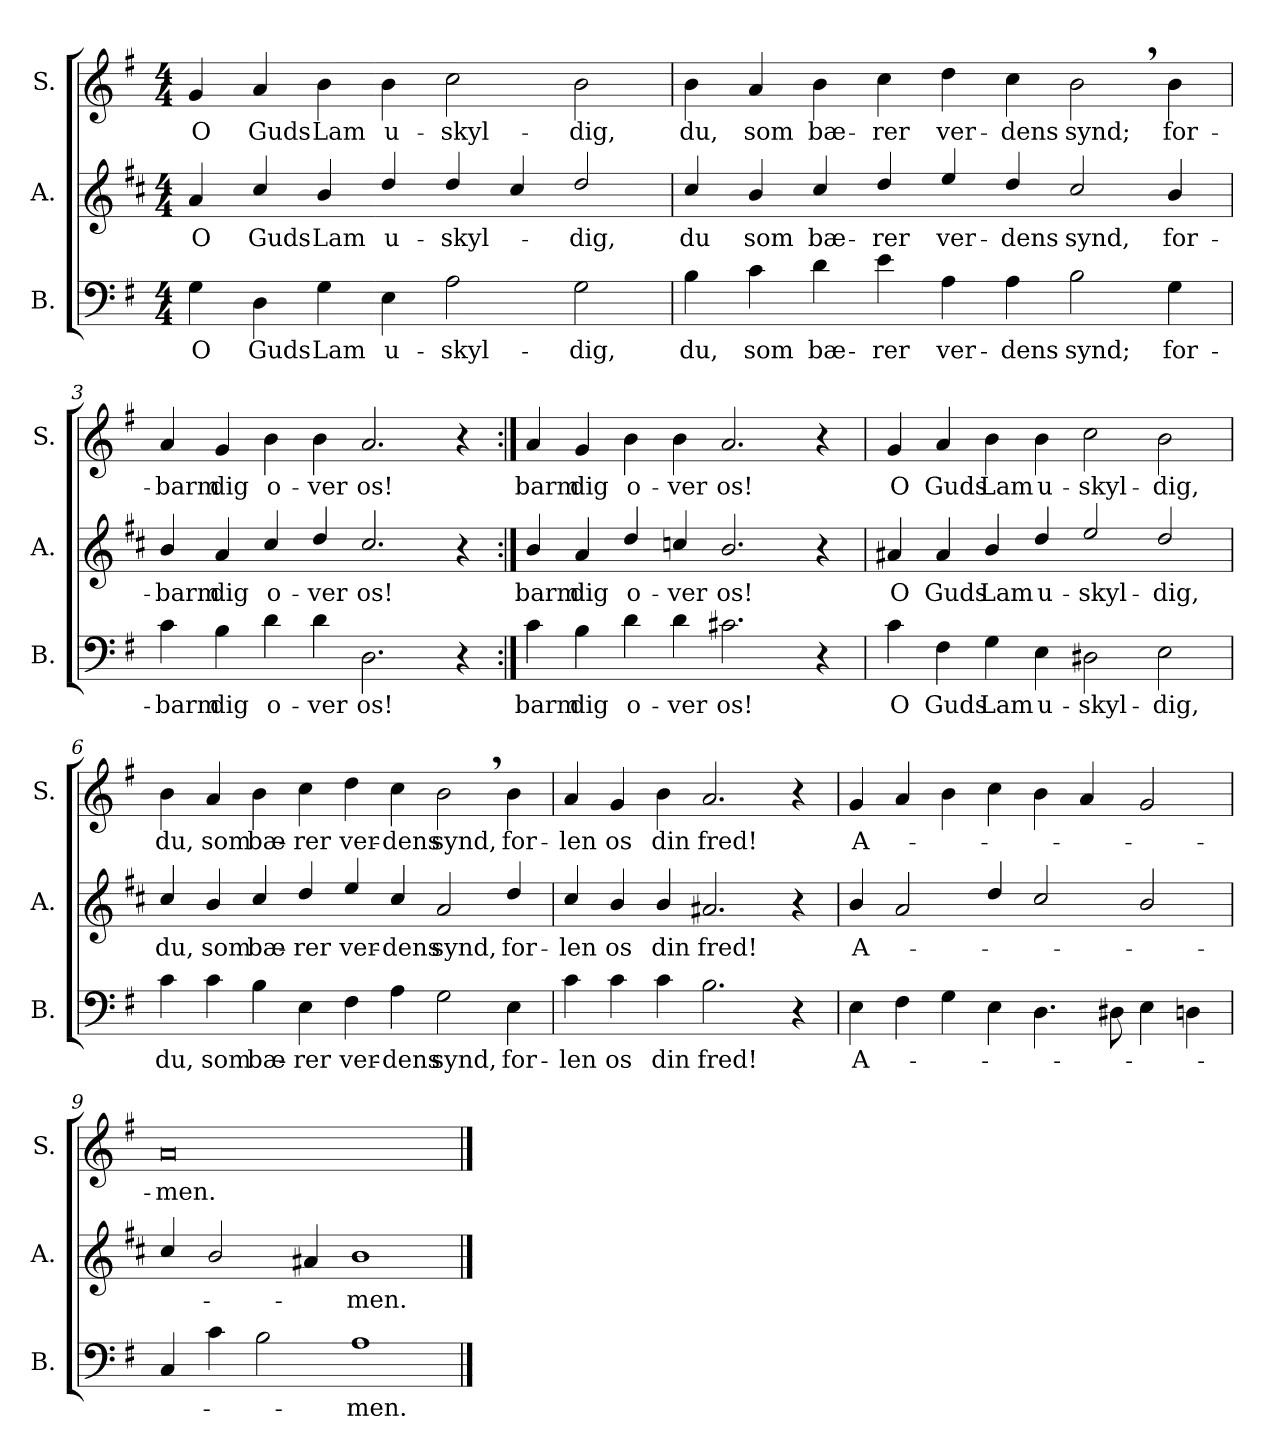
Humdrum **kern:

**kern	**text	**kern	**text	**kern	**text
*part3	*part3	*part2	*part2	*part1	*part1
*staff3	*staff3	*staff2	*staff2	*staff1	*staff1
*I"B.	*	*I"A.	*	*I"S.	*
*I'B.	*	*I'A.	*	*I'S.	*
*clefF4	*	*clefG2	*	*clefG2	*
*	*	*ITrd4c7	*	*	*
*k[f#]	*	*k[f#]	*	*k[f#]	*
*M4/4	*	*M4/4	*	*M4/4	*
=1	=1	=1	=1	=1	=1
4G\	O	4d/	O	4g/	O
4D\	Guds	4f#/	Guds	4a/	Guds
4G\	Lam	4e/	Lam	4b\	Lam
4E\	u-	4g/	u-	4b\	u-
2A\	-skyl-	4g/	-skyl-	2cc\	-skyl-
.	.	4f#/	.	.	.
2G\	-dig,	2g/	-dig,	2b\	-dig,
=2	=2	=2	=2	=2	=2
4B\	du,	4f#/	du	4b\	du,
4c\	som	4e/	som	4a/	som
4d\	bæ-	4f#/	bæ-	4b\	bæ-
4e\	-rer	4g/	-rer	4cc\	-rer
4A\	ver-	4a/	ver-	4dd\	ver-
4A\	-dens	4g/	-dens	4cc\	-dens
2B\	synd;	2f#/	synd,	2b,\	synd;
4G\	for-	4e/	for-	4b\	for-
=3	=3	=3	=3	=3	=3
4c\	-barm	4e/	-barm	4a/	-barm
4B\	dig	4d/	dig	4g/	dig
4d\	o-	4f#/	o-	4b\	o-
4d\	-ver	4g/	-ver	4b\	-ver
2.D\	os!	2.f#/	os!	2.a/	os!
4r	.	4r	.	4r	.
!!LO:LB:g=z
=4:|!	=4:|!	=4:|!	=4:|!	=4:|!	=4:|!
4c\	-barm	4e/	-barm	4a/	-barm
4B\	dig	4d/	dig	4g/	dig
4d\	o-	4g/	o-	4b\	o-
4d\	-ver	4fn/	-ver	4b\	-ver
2.c#X\	os!	2.e/	os!	2.a/	os!
4r	.	4r	.	4r	.
=5	=5	=5	=5	=5	=5
4c\	O	4d#X/	O	4g/	O
4F#\	Guds	4d#/	Guds	4a/	Guds
4G\	Lam	4e/	Lam	4b\	Lam
4E\	u-	4g/	u-	4b\	u-
2D#X\	-skyl-	2a/	-skyl-	2cc\	-skyl-
2E\	-dig,	2g/	-dig,	2b\	-dig,
=6	=6	=6	=6	=6	=6
4c\	du,	4f#/	du,	4b\	du,
4c\	som	4e/	som	4a/	som
4B\	bæ-	4f#/	bæ-	4b\	bæ-
4E\	-rer	4g/	-rer	4cc\	-rer
4F#\	ver-	4a/	ver-	4dd\	ver-
4A\	-dens	4f#/	-dens	4cc\	-dens
2G\	synd,	2d/	synd,	2b,\	synd,
4E\	for-	4g/	for-	4b\	for-
!!LO:LB:g=z
=7	=7	=7	=7	=7	=7
4c\	-len	4f#/	-len	4a/	-len
4c\	os	4e/	os	4g/	os
4c\	din	4e/	din	4b\	din
2.B\	fred!	2.d#X/	fred!	2.a/	fred!
4r	.	4r	.	4r	.
=8	=8	=8	=8	=8	=8
4E\	A-	4e/	A-	4g/	A-
4F#\	.	2d/	.	4a/	.
4G\	.	.	.	4b\	.
4E\	.	4g/	.	4cc\	.
4.D\	.	2f#/	.	4b\	.
.	.	.	.	4a/	.
8D#X\	.	.	.	.	.
4E\	.	2e/	.	2g/	.
4Dn\	.	.	.	.	.
=9	=9	=9	=9	=9	=9
4C/	.	4f#/	.	0a	-men.
4c\	.	2e/	.	.	.
2B\	.	.	.	.	.
.	.	4d#X/	.	.	.
1A	-men.	1e	-men.	.	.
==	==	==	==	==	==
*-	*-	*-	*-	*-	*-
